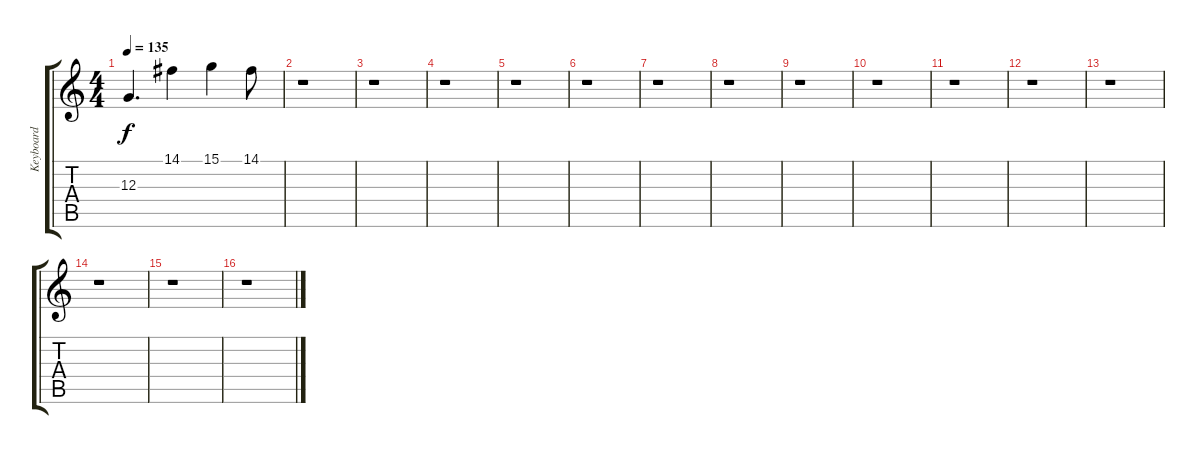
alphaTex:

\track ("Keyboard" "Keyboard") {instrument rockorgan}
\staff {score tabs}
\tuning (E4 B3 G3 D3 A2 E2) {hide}
\ts (4 4)
\tempo 135
\clef g2
\ks c
12.3.4{d dy f} 14.1.4 15.1.4 14.1.8 |
r.1 |
r.1 |
r.1 |
r.1 |
r.1 |
r.1 |
r.1 |
r.1 |
r.1 |
r.1 |
r.1 |
r.1 |
r.1 |
r.1 |
r.1
